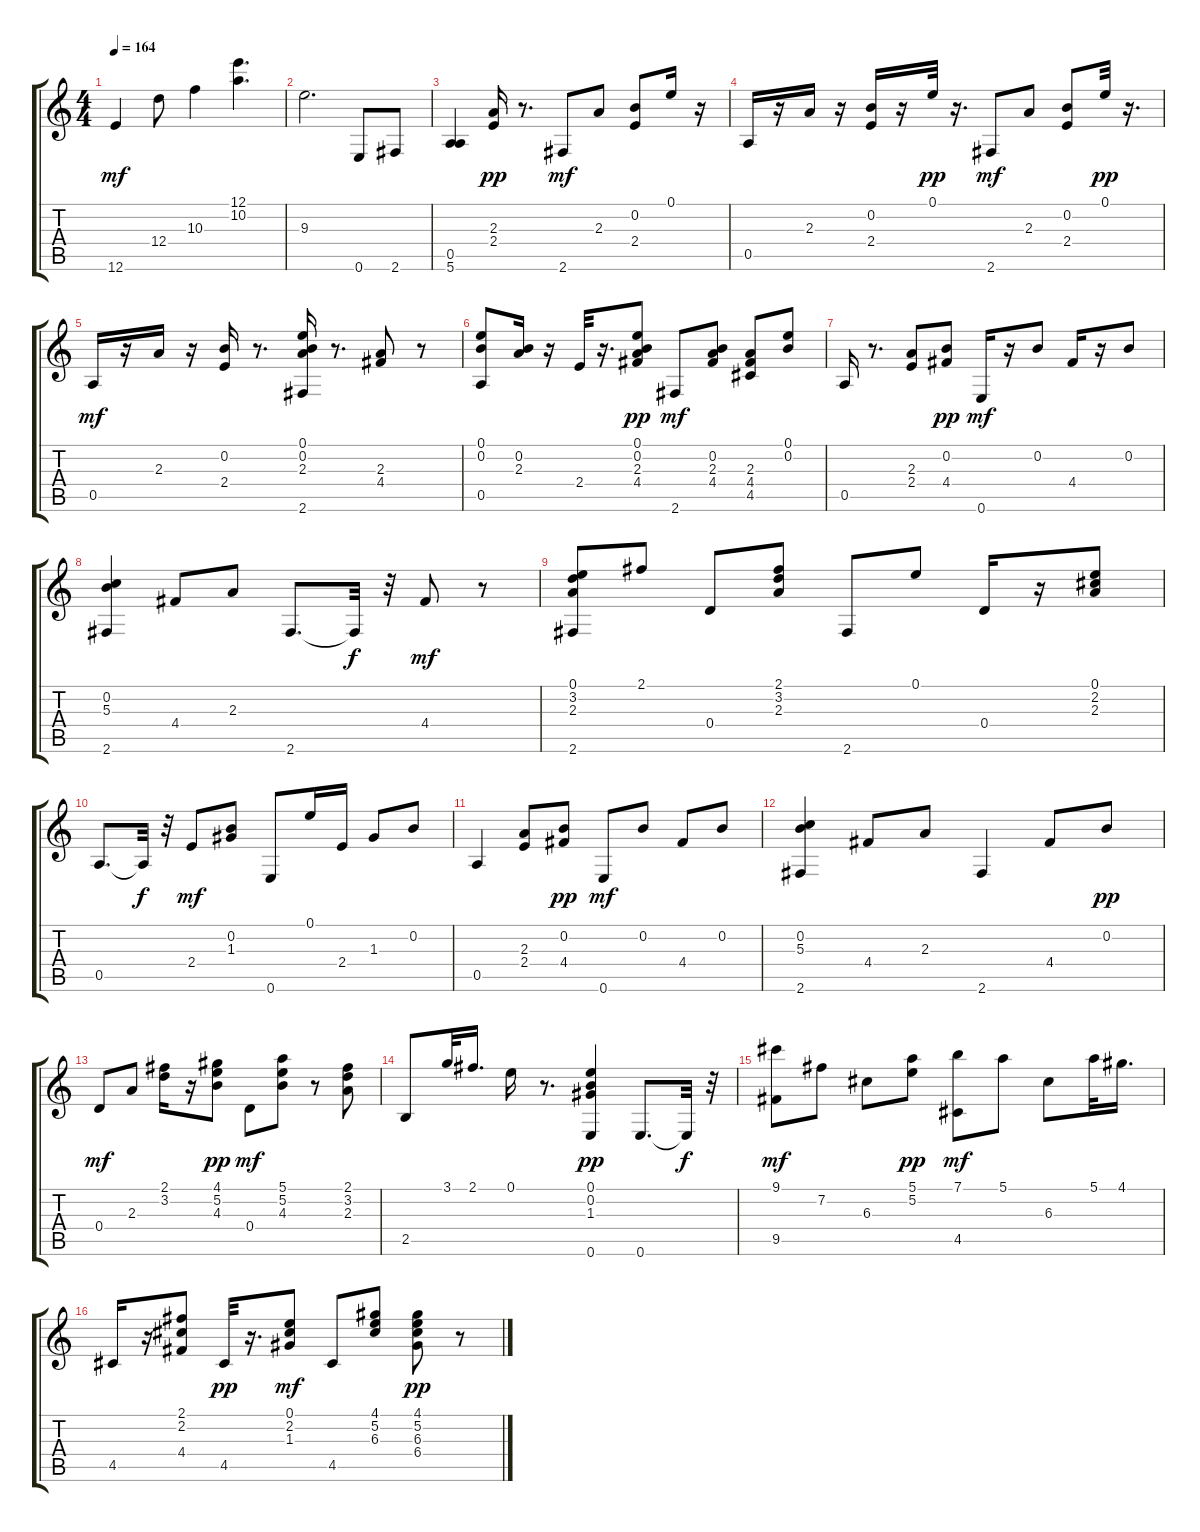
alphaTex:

\track "" {instrument acousticguitarsteel}
\staff {score tabs}
\tuning (E4 B3 G3 D3 A2 E2) {hide}
\ts (4 4)
\tempo 164
\clef g2
\ks c
12.6.4{dy mf} 12.4.8 10.3.4 (12.1 10.2).4{d} |
9.3.2{d} 0.6.8 2.6.8 |
(0.5 5.6).4 (2.3 2.4).16{dy pp} r.8{d} 2.6.8{dy mf} 2.3.8 (0.2 2.4).8 0.1.16 r.16 |
0.5.16 r.16 2.3.16 r.16 (0.2 2.4).16 r.16 0.1.32{dy pp} r.16{d} 2.6.8{dy mf} 2.3.8 (0.2 2.4).8 0.1.32{dy pp} r.16{d} |
0.5.16{dy mf} r.16 2.3.16 r.16 (0.2 2.4).16 r.8{d} (0.1 0.2 2.3 2.6).16 r.8{d} (2.3 4.4).8 r.8 |
(0.1 0.2 0.5).8 (0.2 2.3).16 r.16 2.4.32 r.16{d} (0.1 0.2 2.3 4.4).8{dy pp} 2.6.8{dy mf} (0.2 2.3 4.4).8 (2.3 4.4 4.5).8 (0.1 0.2).8 |
0.5.16 r.8{d} (2.3 2.4).8 (0.2 4.4).8{dy pp} 0.6.16{dy mf} r.16 0.2.8 4.4.16 r.16 0.2.8 |
(0.2 5.3 2.6).4 4.4.8 2.3.8 2.6.8{d} 2.6{t}.32{dy f} r.32 4.4.8{dy mf} r.8 |
(0.1 3.2 2.3 2.6).8 2.1.8 0.4.8 (2.1 3.2 2.3).8 2.6.8 0.1.8 0.4.16 r.16 (0.1 2.2 2.3).8 |
0.5.8{d} 0.5{t}.32{dy f} r.32 2.4.8{dy mf} (0.2 1.3).8 0.6.8 0.1.16 2.4.16 1.3.8 0.2.8 |
0.5.4 (2.3 2.4).8 (0.2 4.4).8{dy pp} 0.6.8{dy mf} 0.2.8 4.4.8 0.2.8 |
(0.2 5.3 2.6).4 4.4.8 2.3.8 2.6.4 4.4.8 0.2.8{dy pp} |
0.4.8{dy mf} 2.3.8 (2.1 3.2).16 r.16 (4.1 5.2 4.3).8{dy pp} 0.4.8{dy mf} (5.1 5.2 4.3).8 r.8 (2.1 3.2 2.3).8 |
2.5.8 3.1.32 2.1.16{d} 0.1.16 r.8{d} (0.1 0.2 1.3 0.6).4{dy pp} 0.6.8{d} 0.6{t}.32{dy f} r.32 |
(9.1 9.5).8{dy mf} 7.2.8 6.3.8 (5.1 5.2).8{dy pp} (7.1 4.5).8{dy mf} 5.1.8 6.3.8 5.1.32 4.1.16{d} |
4.5.16 r.16 (2.1 2.2 4.4).8 4.5.32{dy pp} r.16{d} (0.1 2.2 1.3).8{dy mf} 4.5.8 (4.1 5.2 6.3).8 (4.1 5.2 6.3 6.4).8{dy pp} r.8
